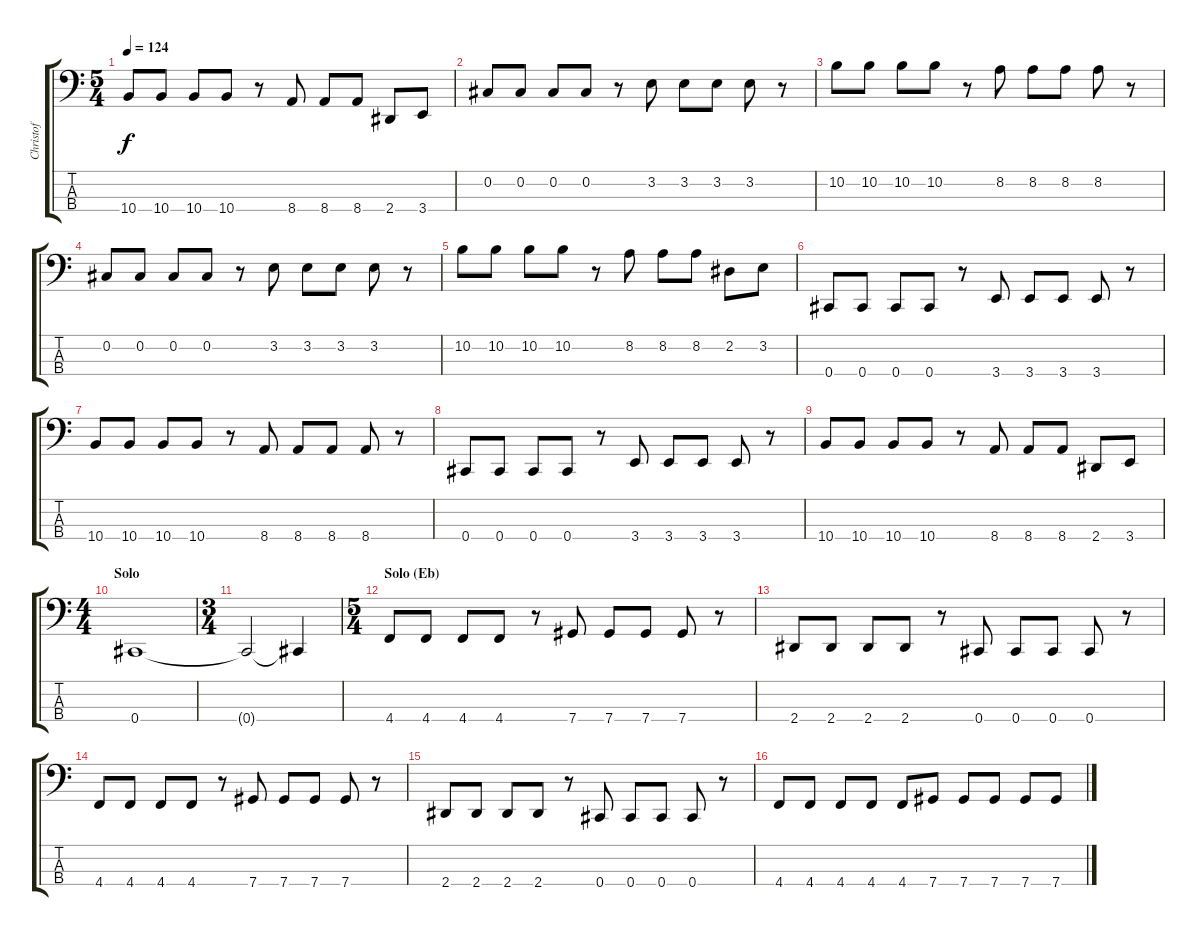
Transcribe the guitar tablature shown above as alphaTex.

\track ("Christof" "Christof") {instrument electricbassfinger}
\staff {score tabs}
\tuning (Gb2 Db2 Ab1 Db1) {hide}
\ts (5 4)
\tempo 124
\clef f4
\ks c
10.4.8{dy f} 10.4.8 10.4.8 10.4.8 r.8 8.4.8 8.4.8 8.4.8 2.4.8 3.4.8 |
0.2.8 0.2.8 0.2.8 0.2.8 r.8 3.2.8 3.2.8 3.2.8 3.2.8 r.8 |
10.2.8 10.2.8 10.2.8 10.2.8 r.8 8.2.8 8.2.8 8.2.8 8.2.8 r.8 |
0.2.8 0.2.8 0.2.8 0.2.8 r.8 3.2.8 3.2.8 3.2.8 3.2.8 r.8 |
10.2.8 10.2.8 10.2.8 10.2.8 r.8 8.2.8 8.2.8 8.2.8 2.2.8 3.2.8 |
0.4.8 0.4.8 0.4.8 0.4.8 r.8 3.4.8 3.4.8 3.4.8 3.4.8 r.8 |
10.4.8 10.4.8 10.4.8 10.4.8 r.8 8.4.8 8.4.8 8.4.8 8.4.8 r.8 |
0.4.8 0.4.8 0.4.8 0.4.8 r.8 3.4.8 3.4.8 3.4.8 3.4.8 r.8 |
10.4.8 10.4.8 10.4.8 10.4.8 r.8 8.4.8 8.4.8 8.4.8 2.4.8 3.4.8 |
\ts (4 4)
\section ("" "Solo")
0.4.1 |
\ts (3 4)
0.4{t}.2 0.4{t}.4 |
\ts (5 4)
\section ("" "Solo (Eb)")
4.4.8 4.4.8 4.4.8 4.4.8 r.8 7.4.8 7.4.8 7.4.8 7.4.8 r.8 |
2.4.8 2.4.8 2.4.8 2.4.8 r.8 0.4.8 0.4.8 0.4.8 0.4.8 r.8 |
4.4.8 4.4.8 4.4.8 4.4.8 r.8 7.4.8 7.4.8 7.4.8 7.4.8 r.8 |
2.4.8 2.4.8 2.4.8 2.4.8 r.8 0.4.8 0.4.8 0.4.8 0.4.8 r.8 |
4.4.8 4.4.8 4.4.8 4.4.8 4.4.8 7.4.8 7.4.8 7.4.8 7.4.8 7.4.8
